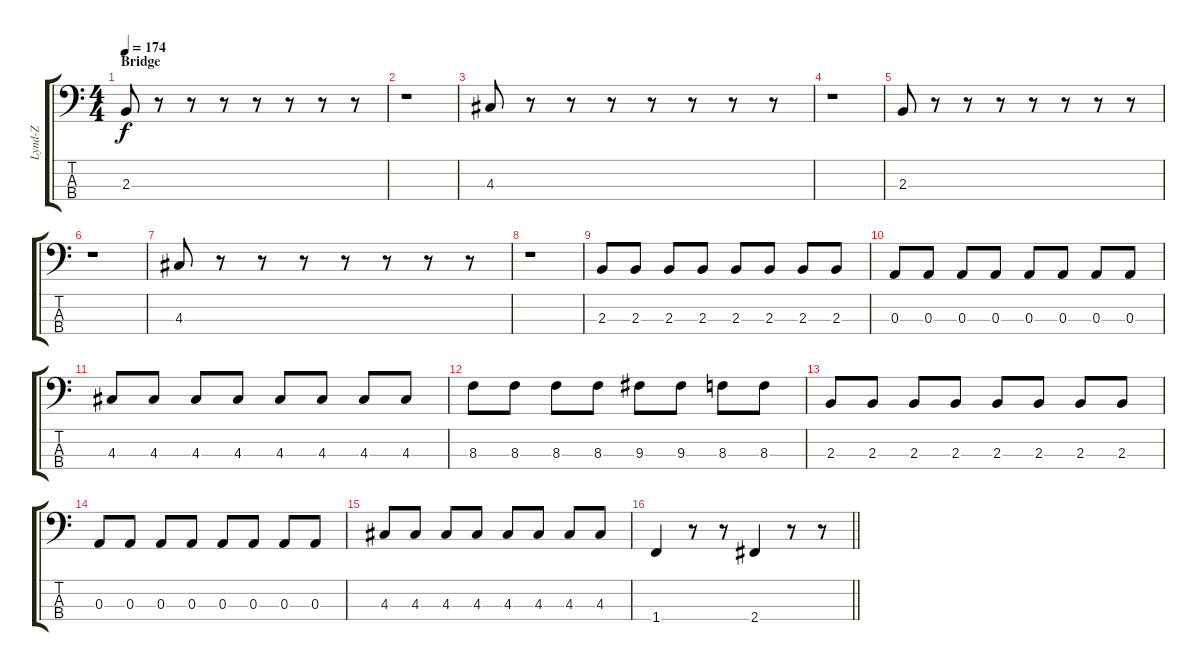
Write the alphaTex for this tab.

\track ("Lynd-Z" "Lynd-Z") {instrument electricbassfinger}
\staff {score tabs}
\tuning (G2 D2 A1 E1) {hide}
\ts (4 4)
\section ("" "Bridge")
\tempo 174
\clef f4
\ks c
2.3.8{dy f} r.8 r.8 r.8 r.8 r.8 r.8 r.8 |
r.1 |
4.3.8 r.8 r.8 r.8 r.8 r.8 r.8 r.8 |
r.1 |
2.3.8 r.8 r.8 r.8 r.8 r.8 r.8 r.8 |
r.1 |
4.3.8 r.8 r.8 r.8 r.8 r.8 r.8 r.8 |
r.1 |
2.3.8 2.3.8 2.3.8 2.3.8 2.3.8 2.3.8 2.3.8 2.3.8 |
0.3.8 0.3.8 0.3.8 0.3.8 0.3.8 0.3.8 0.3.8 0.3.8 |
4.3.8 4.3.8 4.3.8 4.3.8 4.3.8 4.3.8 4.3.8 4.3.8 |
8.3.8 8.3.8 8.3.8 8.3.8 9.3.8 9.3.8 8.3.8 8.3.8 |
2.3.8 2.3.8 2.3.8 2.3.8 2.3.8 2.3.8 2.3.8 2.3.8 |
0.3.8 0.3.8 0.3.8 0.3.8 0.3.8 0.3.8 0.3.8 0.3.8 |
4.3.8 4.3.8 4.3.8 4.3.8 4.3.8 4.3.8 4.3.8 4.3.8 |
\barLineRight lightlight
1.4.4 r.8 r.8 2.4.4 r.8 r.8
